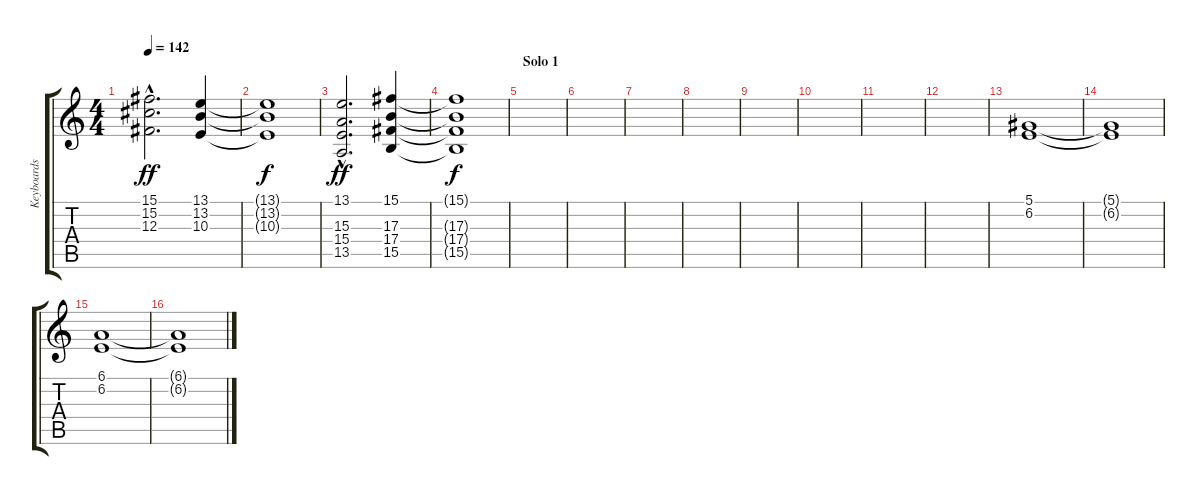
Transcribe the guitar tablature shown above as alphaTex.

\track ("Keyboards" "Keyboards") {instrument stringensemble1}
\staff {score tabs}
\tuning (Eb4 Bb3 Gb3 Db3 Ab2 Eb2) {hide}
\ts (4 4)
\tempo 142
\clef g2
\ks c
(15.1{hac} 15.2{hac} 12.3{hac}).2{d dy ff} (13.1 13.2 10.3).4 |
(13.1{t} 13.2{t} 10.3{t}).1{dy f} |
(13.1{hac} 15.3{hac} 15.4{hac} 13.5{hac}).2{d dy ff} (15.1 17.3 17.4 15.5).4 |
(15.1{t} 17.3{t} 17.4{t} 15.5{t}).1{dy f} |
\section ("" "Solo 1")
|
|
|
|
|
|
|
|
(5.1 6.2).1 |
(5.1{t} 6.2{t}).1 |
(6.1 6.2).1 |
(6.1{t} 6.2{t}).1
